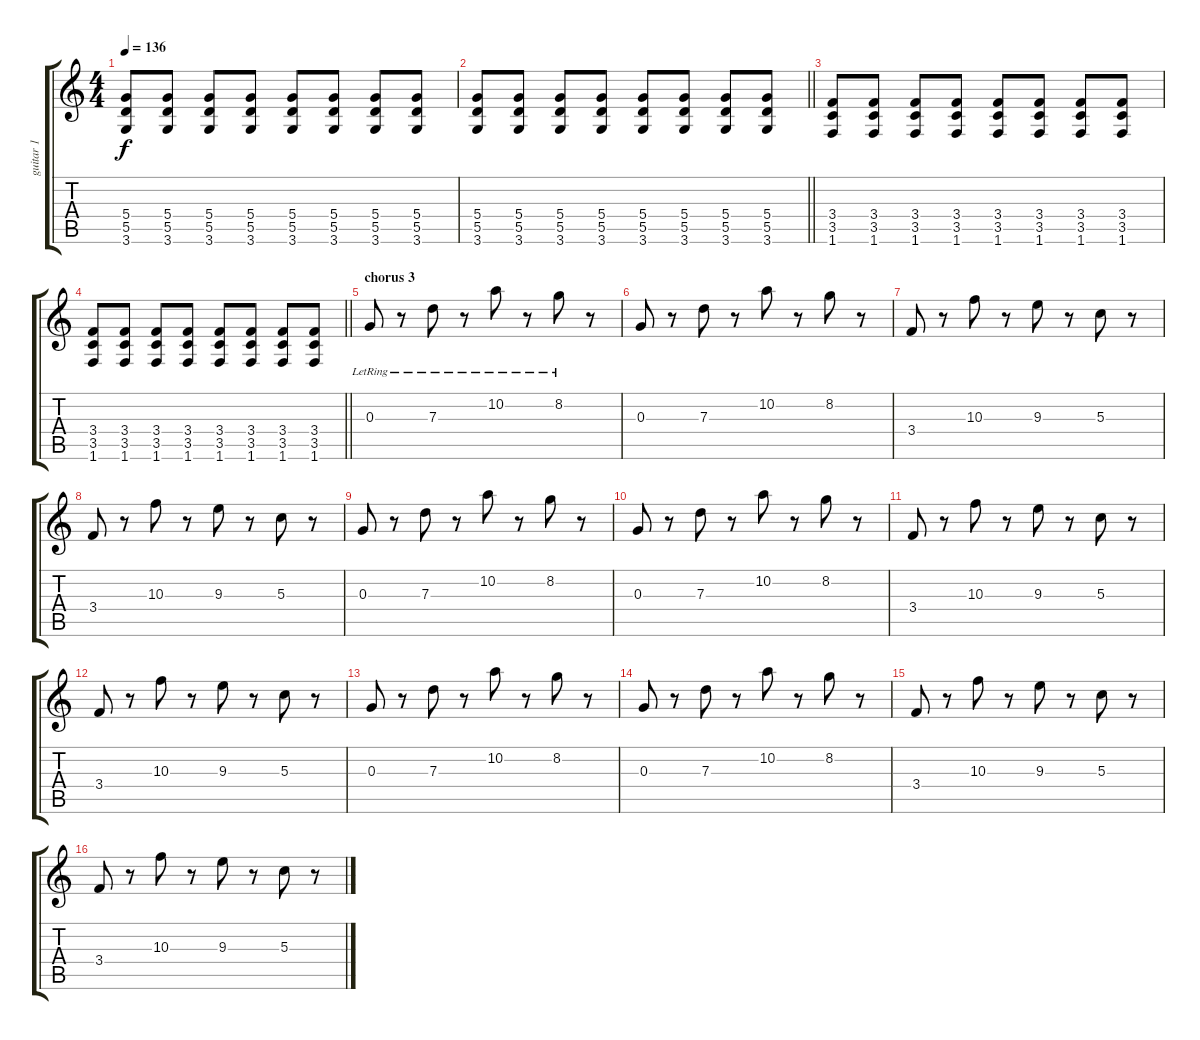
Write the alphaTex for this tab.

\track ("guitar 1" "guitar 1") {instrument electricguitarclean}
\staff {score tabs}
\tuning (E4 B3 G3 D3 A2 E2) {hide}
\ts (4 4)
\tempo 136
\clef g2
\ks c
(5.4 5.5 3.6).8{dy f} (5.4 5.5 3.6).8 (5.4 5.5 3.6).8 (5.4 5.5 3.6).8 (5.4 5.5 3.6).8 (5.4 5.5 3.6).8 (5.4 5.5 3.6).8 (5.4 5.5 3.6).8 |
\barLineRight lightlight
(5.4 5.5 3.6).8 (5.4 5.5 3.6).8 (5.4 5.5 3.6).8 (5.4 5.5 3.6).8 (5.4 5.5 3.6).8 (5.4 5.5 3.6).8 (5.4 5.5 3.6).8 (5.4 5.5 3.6).8 |
(3.4 3.5 1.6).8 (3.4 3.5 1.6).8 (3.4 3.5 1.6).8 (3.4 3.5 1.6).8 (3.4 3.5 1.6).8 (3.4 3.5 1.6).8 (3.4 3.5 1.6).8 (3.4 3.5 1.6).8 |
\barLineRight lightlight
(3.4 3.5 1.6).8 (3.4 3.5 1.6).8 (3.4 3.5 1.6).8 (3.4 3.5 1.6).8 (3.4 3.5 1.6).8 (3.4 3.5 1.6).8 (3.4 3.5 1.6).8 (3.4 3.5 1.6).8 |
\section ("" "chorus 3")
0.3{lr}.8{volume 15} r.8 7.3{lr}.8 r.8 10.2{lr}.8 r.8 8.2{lr}.8 r.8 |
0.3.8 r.8 7.3.8 r.8 10.2.8 r.8 8.2.8 r.8 |
3.4.8 r.8 10.3.8 r.8 9.3.8 r.8 5.3.8 r.8 |
3.4.8 r.8 10.3.8 r.8 9.3.8 r.8 5.3.8 r.8 |
0.3.8 r.8 7.3.8 r.8 10.2.8 r.8 8.2.8 r.8 |
0.3.8 r.8 7.3.8 r.8 10.2.8 r.8 8.2.8 r.8 |
3.4.8 r.8 10.3.8 r.8 9.3.8 r.8 5.3.8 r.8 |
3.4.8 r.8 10.3.8 r.8 9.3.8 r.8 5.3.8 r.8 |
0.3.8 r.8 7.3.8 r.8 10.2.8 r.8 8.2.8 r.8 |
0.3.8 r.8 7.3.8 r.8 10.2.8 r.8 8.2.8 r.8 |
3.4.8 r.8 10.3.8 r.8 9.3.8 r.8 5.3.8 r.8 |
3.4.8 r.8 10.3.8 r.8 9.3.8 r.8 5.3.8 r.8
